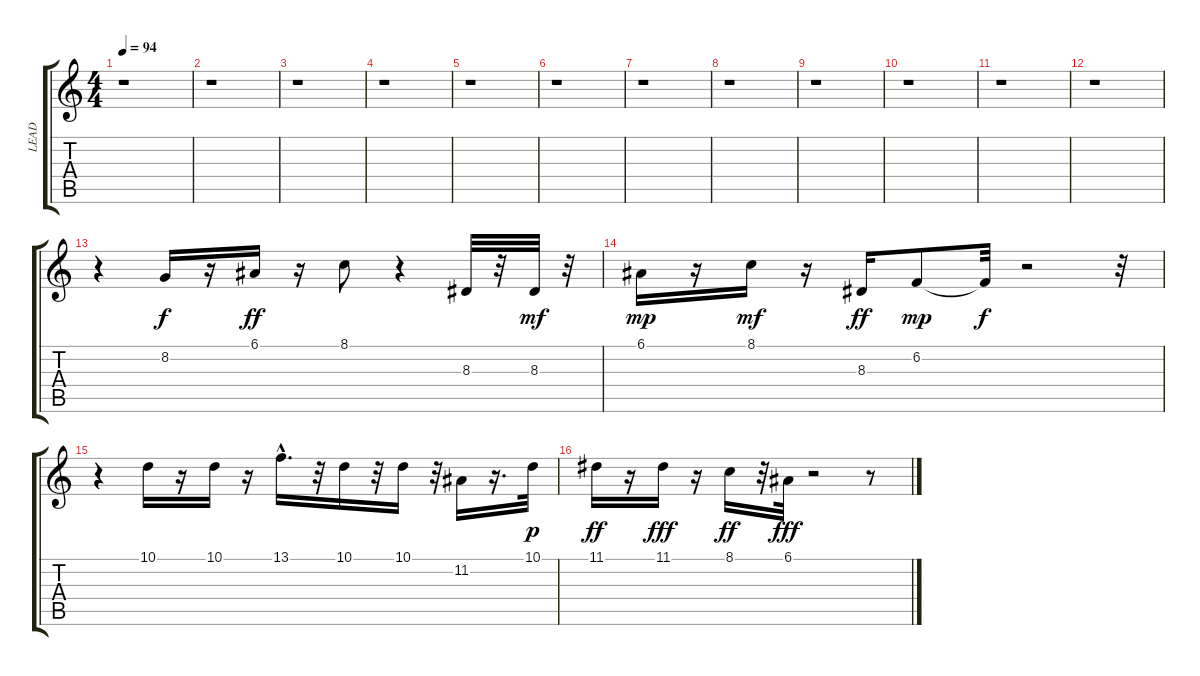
\track ("LEAD" "LEAD") {instrument percussiveorgan}
\staff {score tabs}
\tuning (E4 B3 G3 D3 A2 E2) {hide}
\ts (4 4)
\tempo 94
\clef g2
\ks c
r.1{dy f instrument percussiveorgan} |
r.1 |
r.1 |
r.1 |
r.1 |
r.1 |
r.1 |
r.1 |
r.1 |
r.1 |
r.1 |
r.1 |
r.4 8.2.16 r.16 6.1.16{dy ff} r.16 8.1.8 r.4 8.3.32 r.32 8.3.32{dy mf} r.32 |
6.1.16{dy mp} r.16 8.1.16{dy mf} r.16 8.3.16{dy ff} 6.2.8{dy mp} 6.2{t}.32{dy f} r.2 r.32 |
r.4 10.1.16 r.16 10.1.16 r.16 13.1{hac}.16{d} r.32 10.1.16 r.32 10.1.16 r.32 11.2.16 r.16{d} 10.1.32{dy p} |
11.1.16{dy ff} r.16 11.1.16{dy fff} r.16 8.1.16{dy ff} r.32 6.1.32{dy fff} r.2 r.8
